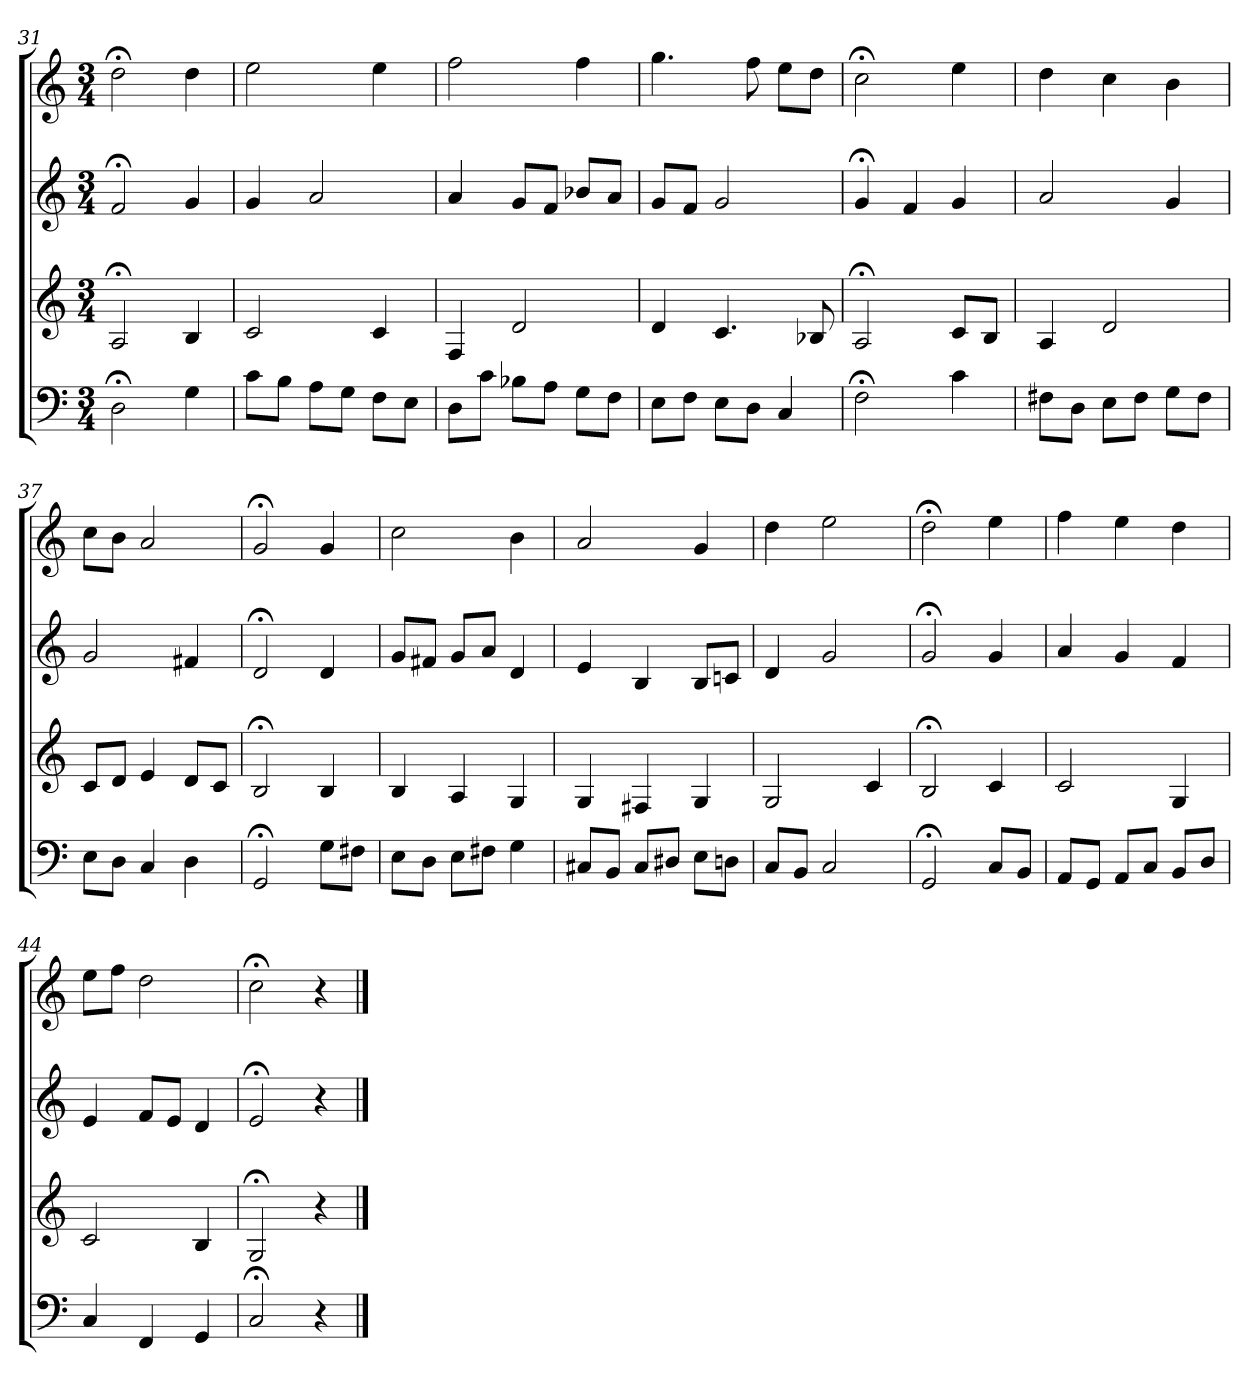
**kern	**kern	**kern	**kern
*part4	*part3	*part2	*part1
*staff4	*staff3	*staff2	*staff1
*clefF4	*clefG2	*clefG2	*clefG2
*k[]	*k[]	*k[]	*k[]
*C:	*C:	*C:	*C:
*M3/4	*M3/4	*M3/4	*M3/4
=31	=31	=31	=31
2D;<	2A;<	2f;<	2dd;<
4G	4B	4g	4dd
=32	=32	=32	=32
8c\L	2c	4g	2ee
8B\J	.	.	.
8A\L	.	2a	.
8G\J	.	.	.
8F\L	4c	.	4ee
8E\J	.	.	.
=33	=33	=33	=33
8D\L	4F	4a	2ff
8c\J	.	.	.
8B-X\L	2d	8g/L	.
8A\J	.	8f/J	.
8G\L	.	8b-X/L	4ff
8F\J	.	8a/J	.
=34	=34	=34	=34
8E\L	4d	8g/L	4.gg
8F\J	.	8f/J	.
8E\L	4.c	2g	.
8D\J	.	.	8ff
4C	.	.	8ee\L
.	8B-X	.	8dd\J
=35	=35	=35	=35
2F;<	2A;<	4g;<	2cc;<
.	.	4f	.
4c	8c/L	4g	4ee
.	8B/J	.	.
=36	=36	=36	=36
8F#X\L	4A	2a	4dd
8D\J	.	.	.
8E\L	2d	.	4cc
8F#\J	.	.	.
8G\L	.	4g	4b
8F#\J	.	.	.
=37	=37	=37	=37
8E\L	8c/L	2g	8cc\L
8D\J	8d/J	.	8b\J
4C	4e	.	2a
4D	8d/L	4f#X	.
.	8c/J	.	.
=38	=38	=38	=38
2GG;<	2B;<	2d;<	2g;<
8G\L	4B	4d	4g
8F#X\J	.	.	.
=39	=39	=39	=39
8E\L	4B	8g/L	2cc
8D\J	.	8f#X/J	.
8E\L	4A	8g/L	.
8F#X\J	.	8a/J	.
4G	4G	4d	4b
=40	=40	=40	=40
8C#X/L	4G	4e	2a
8BB/J	.	.	.
8C#/L	4F#X	4B	.
8D#X/J	.	.	.
8E\L	4G	8B/L	4g
8Dn\J	.	8cn/J	.
=41	=41	=41	=41
8C/L	2G	4d	4dd
8BB/J	.	.	.
2C	.	2g	2ee
.	4c	.	.
=42	=42	=42	=42
2GG;<	2B;<	2g;<	2dd;<
8C/L	4c	4g	4ee
8BB/J	.	.	.
=43	=43	=43	=43
8AA/L	2c	4a	4ff
8GG/J	.	.	.
8AA/L	.	4g	4ee
8C/J	.	.	.
8BB/L	4G	4f	4dd
8D/J	.	.	.
=44	=44	=44	=44
4C	2c	4e	8ee\L
.	.	.	8ff\J
4FF	.	8f/L	2dd
.	.	8e/J	.
4GG	4B	4d	.
=45	=45	=45	=45
2C;<	2G;<	2e;<	2cc;<
4r	4r	4r	4r
==	==	==	==
*-	*-	*-	*-
